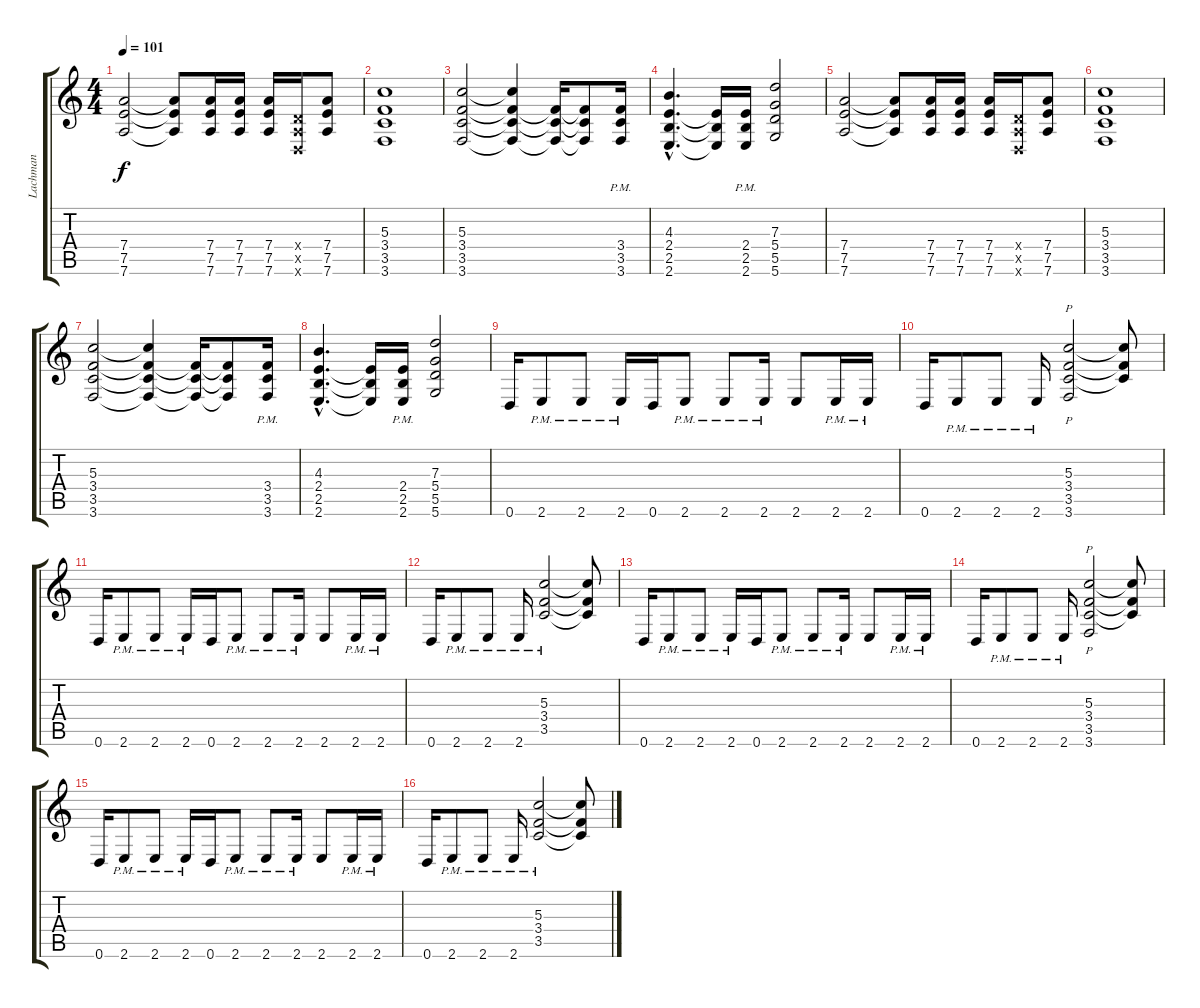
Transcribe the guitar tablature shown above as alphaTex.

\track ("Lachman" "Lachman") {instrument distortionguitar}
\staff {score tabs}
\tuning (E4 B3 G3 D3 A2 D2) {hide}
\ts (4 4)
\tempo 101
\clef g2
\ks c
(7.4 7.5 7.6).2{dy f instrument distortionguitar} (7.4{t} 7.5{t} 7.6{t}).8 (7.4 7.5 7.6).16 (7.4 7.5 7.6).16 (7.4 7.5 7.6).16 (0.4{x} 0.5{x} 0.6{x}).16 (7.4 7.5 7.6).8 |
(5.3 3.4 3.5 3.6).1 |
(5.3 3.4 3.5 3.6).2 (5.3{t} 3.4{t} 3.5{t} 3.6{t}).4 (3.4{t} 3.5{t} 3.6{t}).16 (3.4{t} 3.5{t} 3.6{t}).8 (3.4{pm} 3.5{pm} 3.6{pm}).16 |
(4.3{hac} 2.4{hac} 2.5{hac} 2.6{hac}).4{d} (2.4{t} 2.5{t} 2.6{t}).16 (2.4{pm} 2.5{pm} 2.6{pm}).16 (7.3 5.4 5.5 5.6).2 |
(7.4 7.5 7.6).2 (7.4{t} 7.5{t} 7.6{t}).8 (7.4 7.5 7.6).16 (7.4 7.5 7.6).16 (7.4 7.5 7.6).16 (0.4{x} 0.5{x} 0.6{x}).16 (7.4 7.5 7.6).8 |
(5.3 3.4 3.5 3.6).1 |
(5.3 3.4 3.5 3.6).2 (5.3{t} 3.4{t} 3.5{t} 3.6{t}).4 (3.4{t} 3.5{t} 3.6{t}).16 (3.4{t} 3.5{t} 3.6{t}).8 (3.4{pm} 3.5{pm} 3.6{pm}).16 |
(4.3{hac} 2.4{hac} 2.5{hac} 2.6{hac}).4{d} (2.4{t} 2.5{t} 2.6{t}).16 (2.4{pm} 2.5{pm} 2.6{pm}).16 (7.3 5.4 5.5 5.6).2 |
0.6.16 2.6{pm}.8 2.6{pm}.8 2.6{pm}.16 0.6.16 2.6{pm}.8 2.6{pm}.8 2.6{pm}.16 2.6.8 2.6{pm}.16 2.6{pm}.16 |
0.6.16 2.6{pm}.8 2.6{pm}.8 2.6{pm}.16 (5.3 3.4 3.5 3.6).2{p} (5.3{t} 3.4{t} 3.5{t}).8 |
0.6.16 2.6{pm}.8 2.6{pm}.8 2.6{pm}.16 0.6.16 2.6{pm}.8 2.6{pm}.8 2.6{pm}.16 2.6.8 2.6{pm}.16 2.6{pm}.16 |
0.6.16 2.6{pm}.8 2.6{pm}.8 2.6{pm}.16 (5.3 3.4 3.5{pm}).2 (5.3{t} 3.4{t} 3.5{t}).8 |
0.6.16 2.6{pm}.8 2.6{pm}.8 2.6{pm}.16 0.6.16 2.6{pm}.8 2.6{pm}.8 2.6{pm}.16 2.6.8 2.6{pm}.16 2.6{pm}.16 |
0.6.16 2.6{pm}.8 2.6{pm}.8 2.6{pm}.16 (5.3 3.4 3.5 3.6).2{p} (5.3{t} 3.4{t} 3.5{t}).8 |
0.6.16 2.6{pm}.8 2.6{pm}.8 2.6{pm}.16 0.6.16 2.6{pm}.8 2.6{pm}.8 2.6{pm}.16 2.6.8 2.6{pm}.16 2.6{pm}.16 |
0.6.16 2.6{pm}.8 2.6{pm}.8 2.6{pm}.16 (5.3 3.4 3.5{pm}).2 (5.3{t} 3.4{t} 3.5{t}).8
